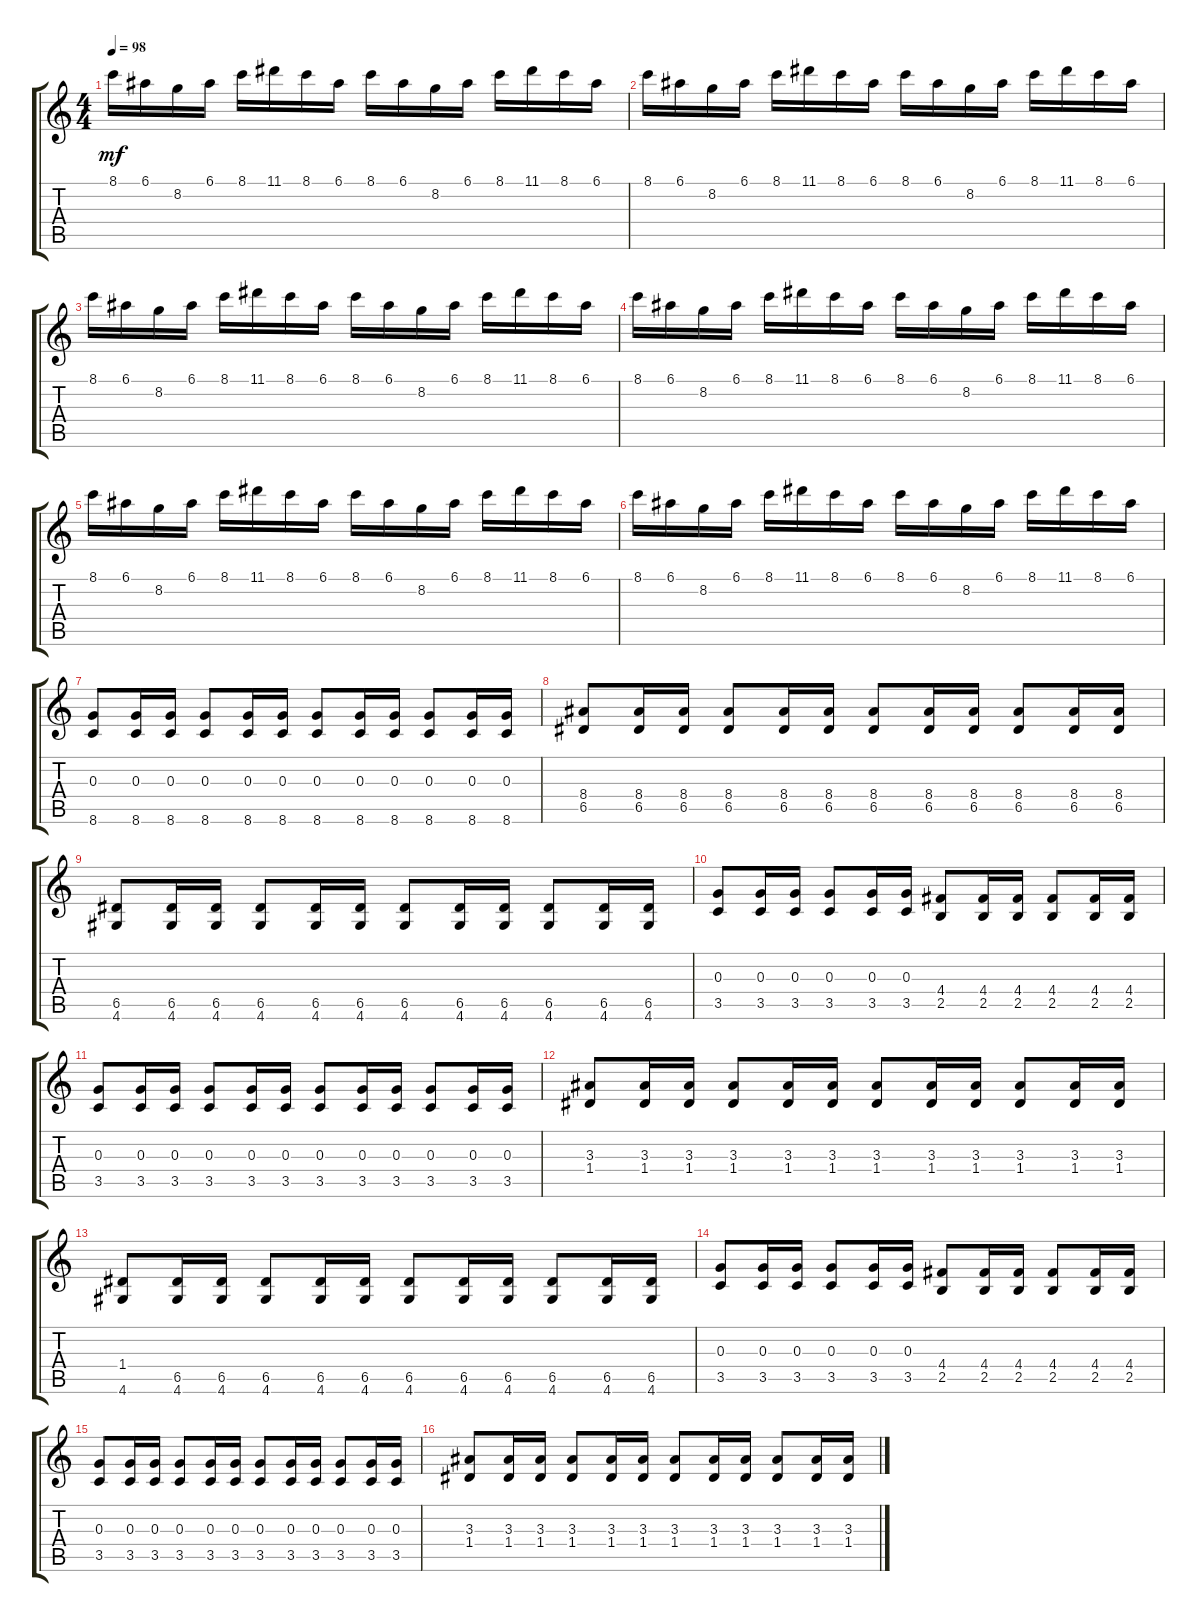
\track "" {instrument distortionguitar}
\staff {score tabs}
\tuning (E4 B3 G3 D3 A2 E2) {hide}
\ts (4 4)
\tempo 98
\clef g2
\ks c
8.1.16{dy mf} 6.1.16 8.2.16 6.1.16 8.1.16 11.1.16 8.1.16 6.1.16 8.1.16 6.1.16 8.2.16 6.1.16 8.1.16 11.1.16 8.1.16 6.1.16 |
8.1.16 6.1.16 8.2.16 6.1.16 8.1.16 11.1.16 8.1.16 6.1.16 8.1.16 6.1.16 8.2.16 6.1.16 8.1.16 11.1.16 8.1.16 6.1.16 |
8.1.16 6.1.16 8.2.16 6.1.16 8.1.16 11.1.16 8.1.16 6.1.16 8.1.16 6.1.16 8.2.16 6.1.16 8.1.16 11.1.16 8.1.16 6.1.16 |
8.1.16 6.1.16 8.2.16 6.1.16 8.1.16 11.1.16 8.1.16 6.1.16 8.1.16 6.1.16 8.2.16 6.1.16 8.1.16 11.1.16 8.1.16 6.1.16 |
8.1.16 6.1.16 8.2.16 6.1.16 8.1.16 11.1.16 8.1.16 6.1.16 8.1.16 6.1.16 8.2.16 6.1.16 8.1.16 11.1.16 8.1.16 6.1.16 |
8.1.16 6.1.16 8.2.16 6.1.16 8.1.16 11.1.16 8.1.16 6.1.16 8.1.16 6.1.16 8.2.16 6.1.16 8.1.16 11.1.16 8.1.16 6.1.16 |
(0.3 8.6).8 (0.3 8.6).16 (0.3 8.6).16 (0.3 8.6).8 (0.3 8.6).16 (0.3 8.6).16 (0.3 8.6).8 (0.3 8.6).16 (0.3 8.6).16 (0.3 8.6).8 (0.3 8.6).16 (0.3 8.6).16 |
(8.4 6.5).8 (8.4 6.5).16 (8.4 6.5).16 (8.4 6.5).8 (8.4 6.5).16 (8.4 6.5).16 (8.4 6.5).8 (8.4 6.5).16 (8.4 6.5).16 (8.4 6.5).8 (8.4 6.5).16 (8.4 6.5).16 |
(6.5 4.6).8 (6.5 4.6).16 (6.5 4.6).16 (6.5 4.6).8 (6.5 4.6).16 (6.5 4.6).16 (6.5 4.6).8 (6.5 4.6).16 (6.5 4.6).16 (6.5 4.6).8 (6.5 4.6).16 (6.5 4.6).16 |
(0.3 3.5).8 (0.3 3.5).16 (0.3 3.5).16 (0.3 3.5).8 (0.3 3.5).16 (0.3 3.5).16 (4.4 2.5).8 (4.4 2.5).16 (4.4 2.5).16 (4.4 2.5).8 (4.4 2.5).16 (4.4 2.5).16 |
(0.3 3.5).8 (0.3 3.5).16 (0.3 3.5).16 (0.3 3.5).8 (0.3 3.5).16 (0.3 3.5).16 (0.3 3.5).8 (0.3 3.5).16 (0.3 3.5).16 (0.3 3.5).8 (0.3 3.5).16 (0.3 3.5).16 |
(3.3 1.4).8 (3.3 1.4).16 (3.3 1.4).16 (3.3 1.4).8 (3.3 1.4).16 (3.3 1.4).16 (3.3 1.4).8 (3.3 1.4).16 (3.3 1.4).16 (3.3 1.4).8 (3.3 1.4).16 (3.3 1.4).16 |
(1.4 4.6).8 (6.5 4.6).16 (6.5 4.6).16 (6.5 4.6).8 (6.5 4.6).16 (6.5 4.6).16 (6.5 4.6).8 (6.5 4.6).16 (6.5 4.6).16 (6.5 4.6).8 (6.5 4.6).16 (6.5 4.6).16 |
(0.3 3.5).8 (0.3 3.5).16 (0.3 3.5).16 (0.3 3.5).8 (0.3 3.5).16 (0.3 3.5).16 (4.4 2.5).8 (4.4 2.5).16 (4.4 2.5).16 (4.4 2.5).8 (4.4 2.5).16 (4.4 2.5).16 |
(0.3 3.5).8 (0.3 3.5).16 (0.3 3.5).16 (0.3 3.5).8 (0.3 3.5).16 (0.3 3.5).16 (0.3 3.5).8 (0.3 3.5).16 (0.3 3.5).16 (0.3 3.5).8 (0.3 3.5).16 (0.3 3.5).16 |
(3.3 1.4).8 (3.3 1.4).16 (3.3 1.4).16 (3.3 1.4).8 (3.3 1.4).16 (3.3 1.4).16 (3.3 1.4).8 (3.3 1.4).16 (3.3 1.4).16 (3.3 1.4).8 (3.3 1.4).16 (3.3 1.4).16
